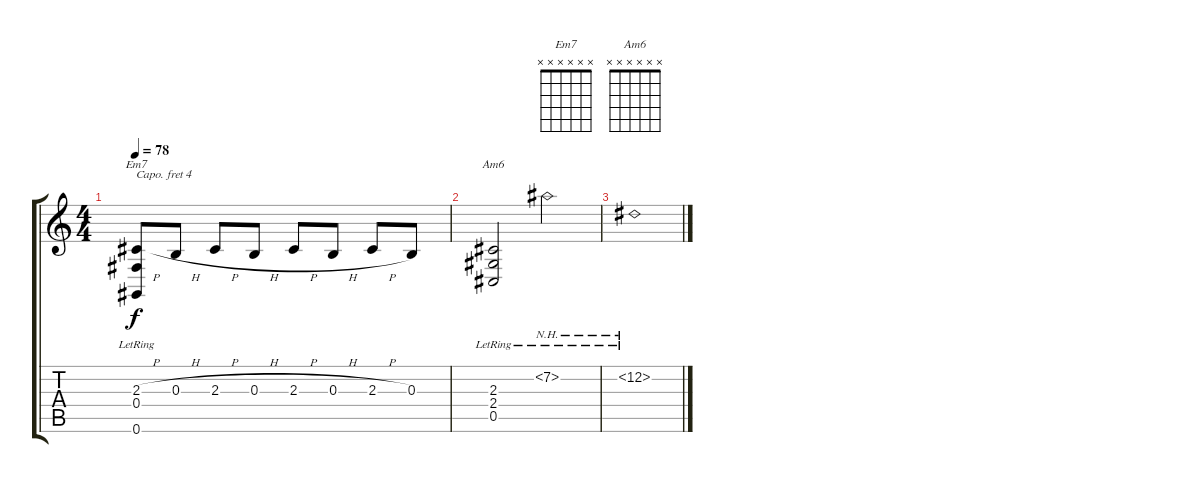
\track "" {instrument acousticgrandpiano}
\staff {score tabs}
\capo 4
\tuning (E4 B3 G3 D3 A2 E2) {hide}
\chord ("Em7" x x x x x x)
\chord ("Am6" x x x x x x)
\ts (4 4)
\tempo 78
\clef g2
\ks c
(2.3{h} 0.4{lr} 0.6{lr}).8{ch "Em7" dy f} 0.3{h}.8 2.3{h}.8 0.3{h}.8 2.3{h}.8 0.3{h}.8 2.3{h}.8 0.3.8 |
(2.3{lr} 2.4{lr} 0.5{lr}).2{ch "Am6"} 7.2{nh lr}.2 |
12.2{nh lr}.1
